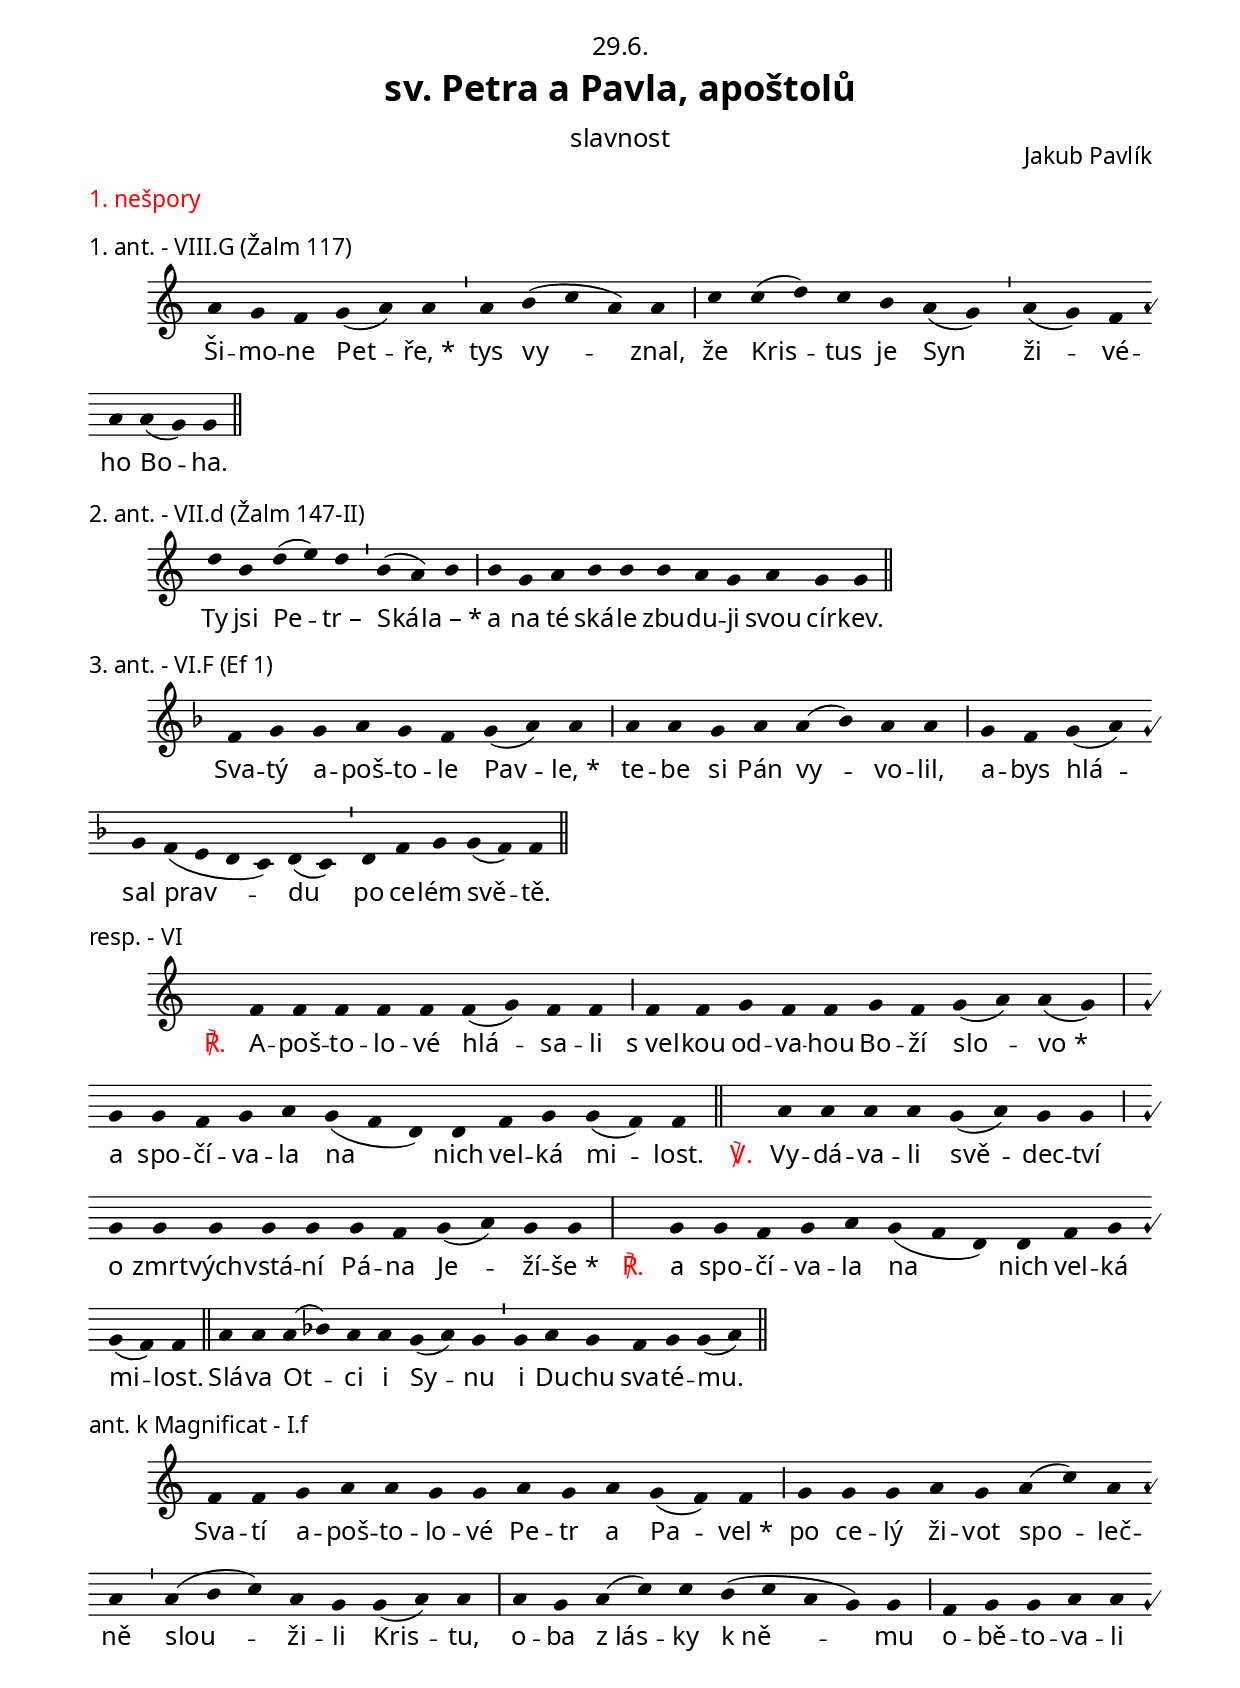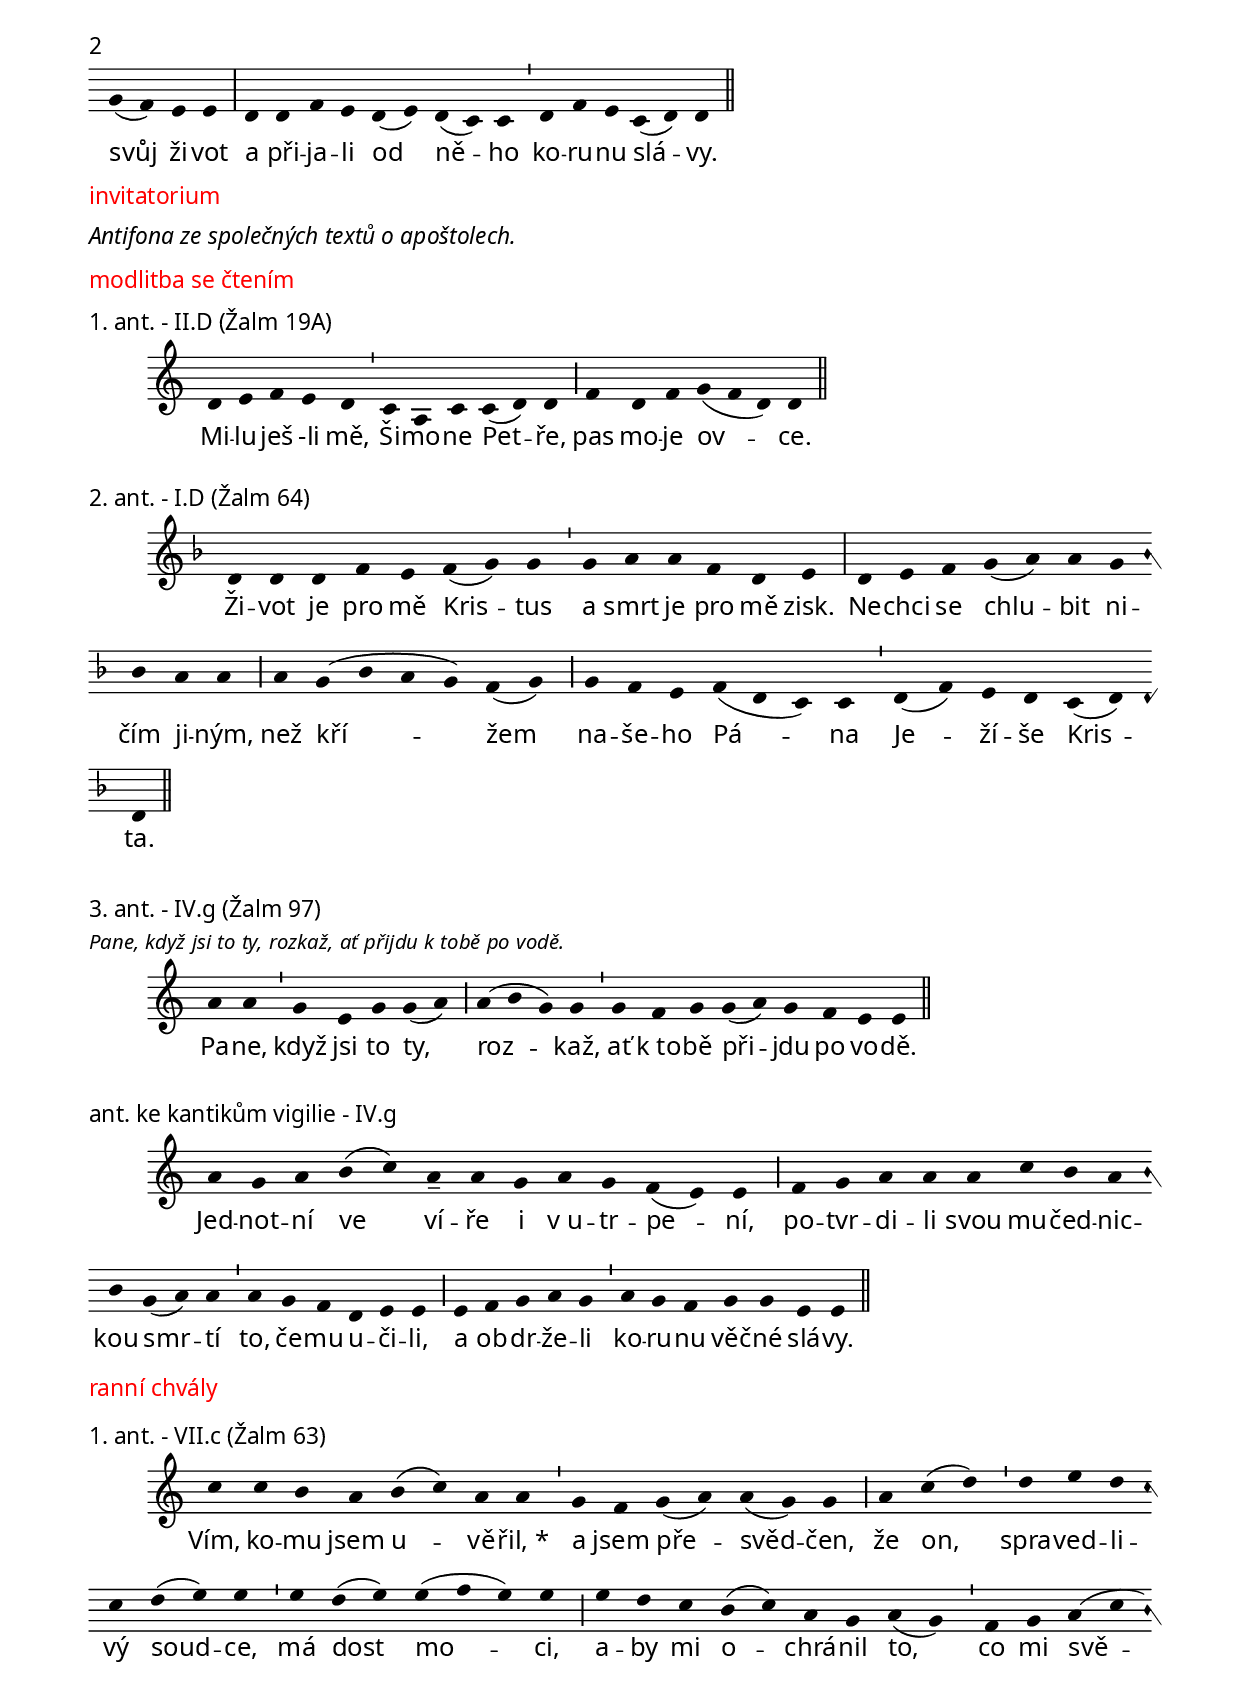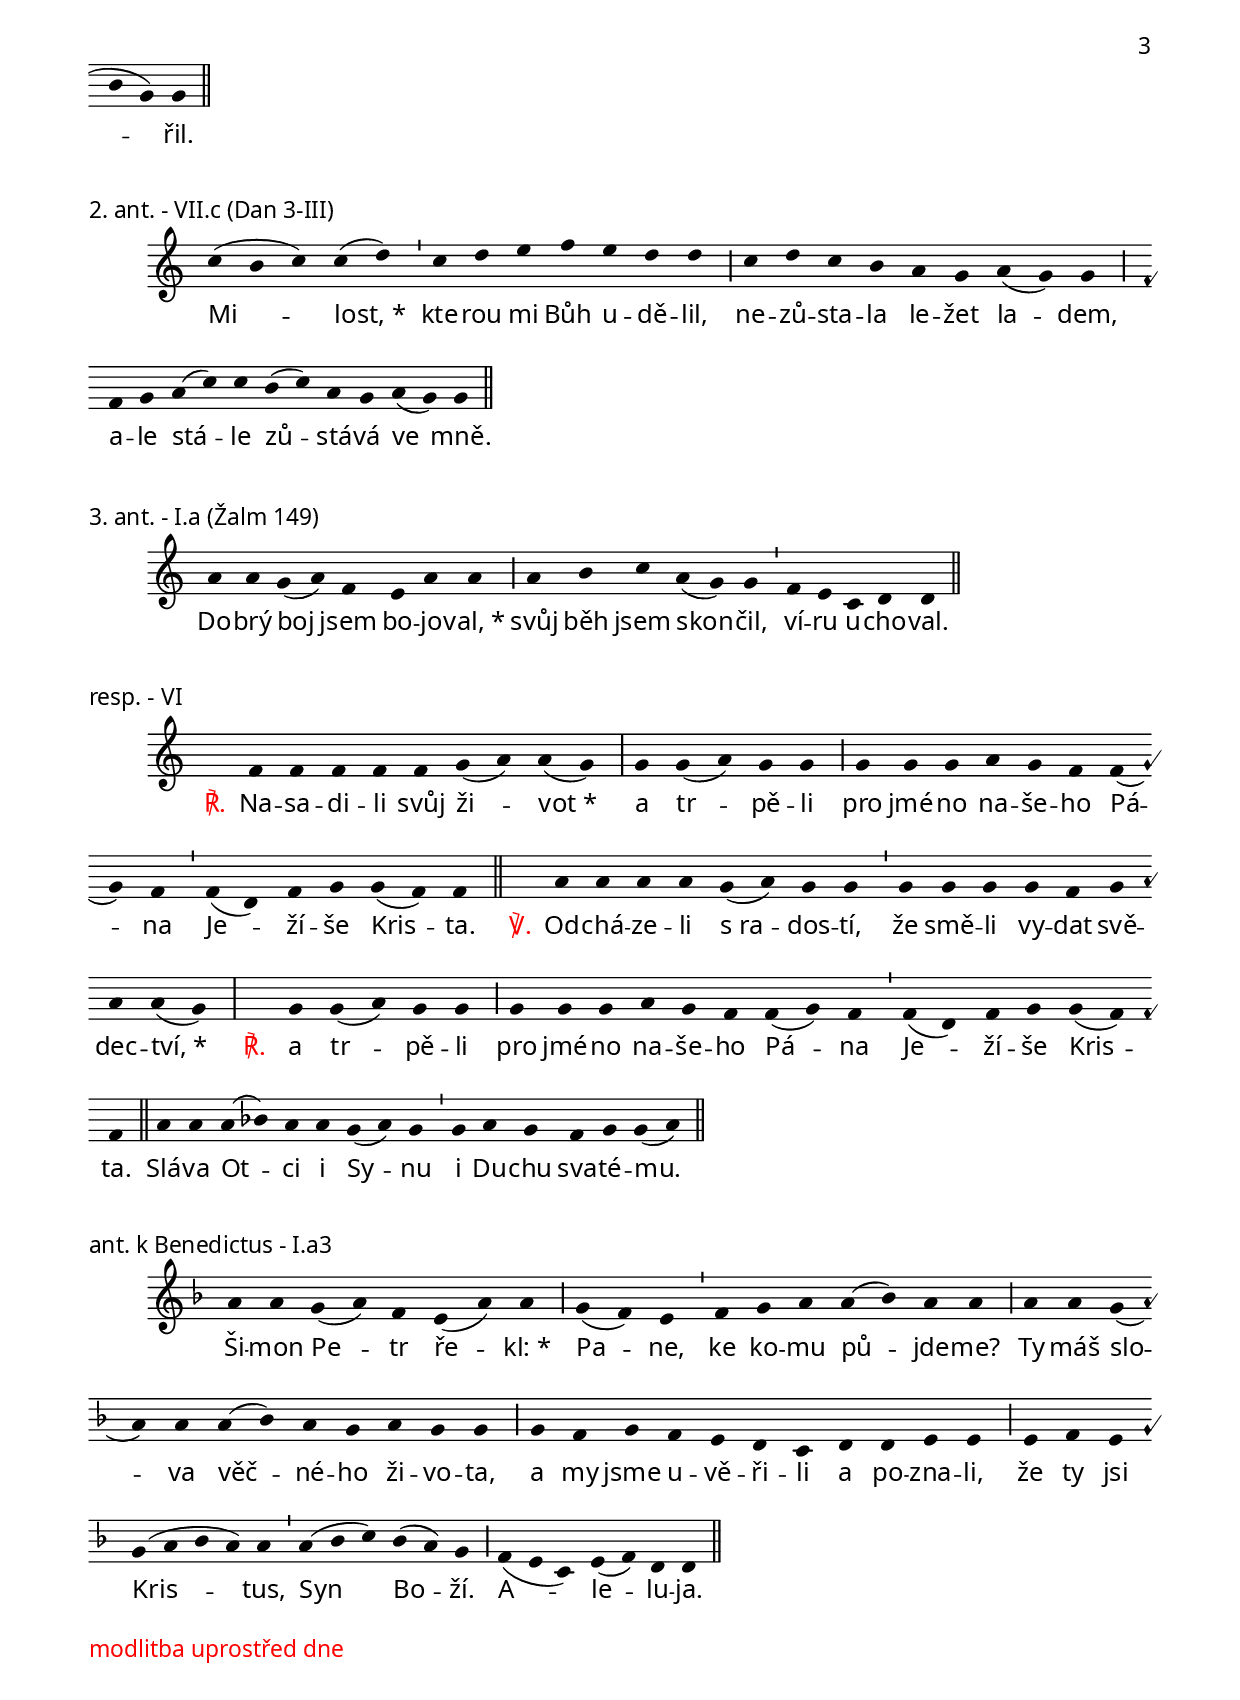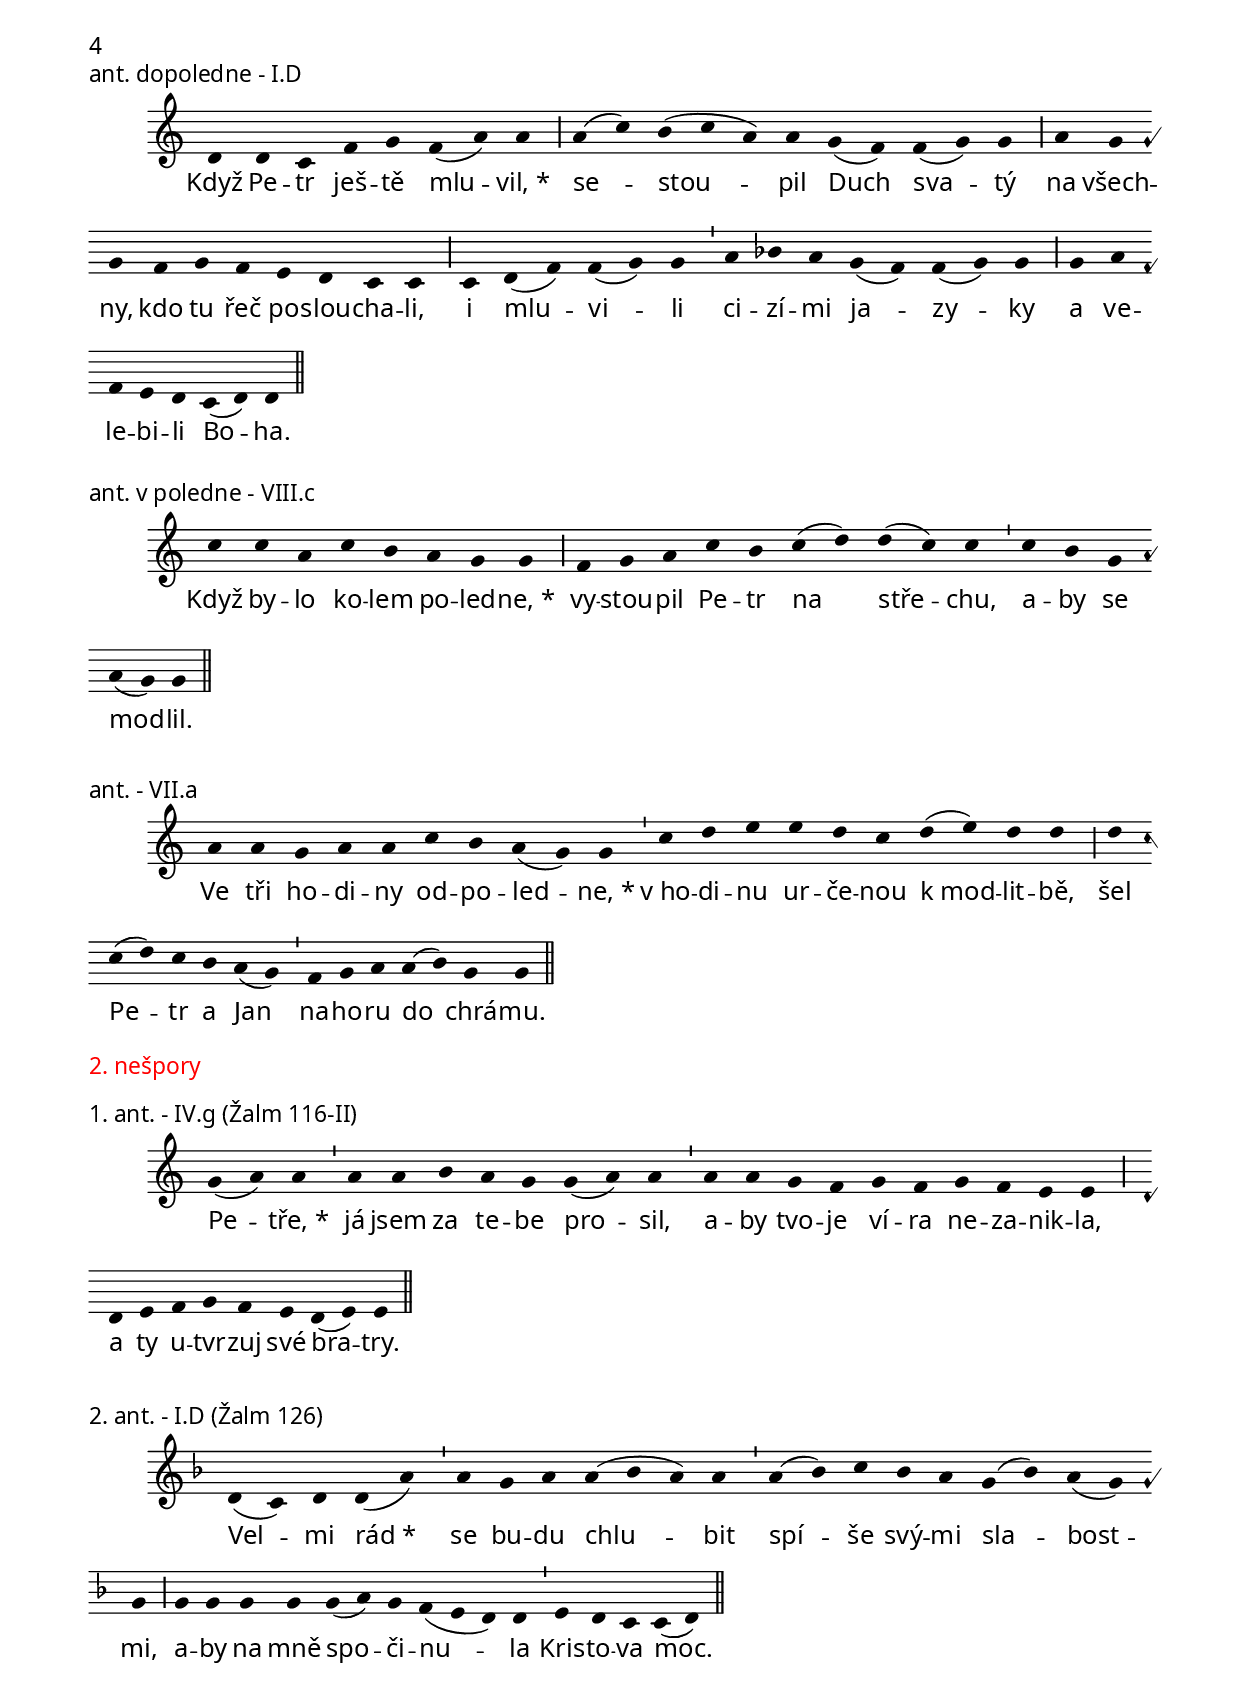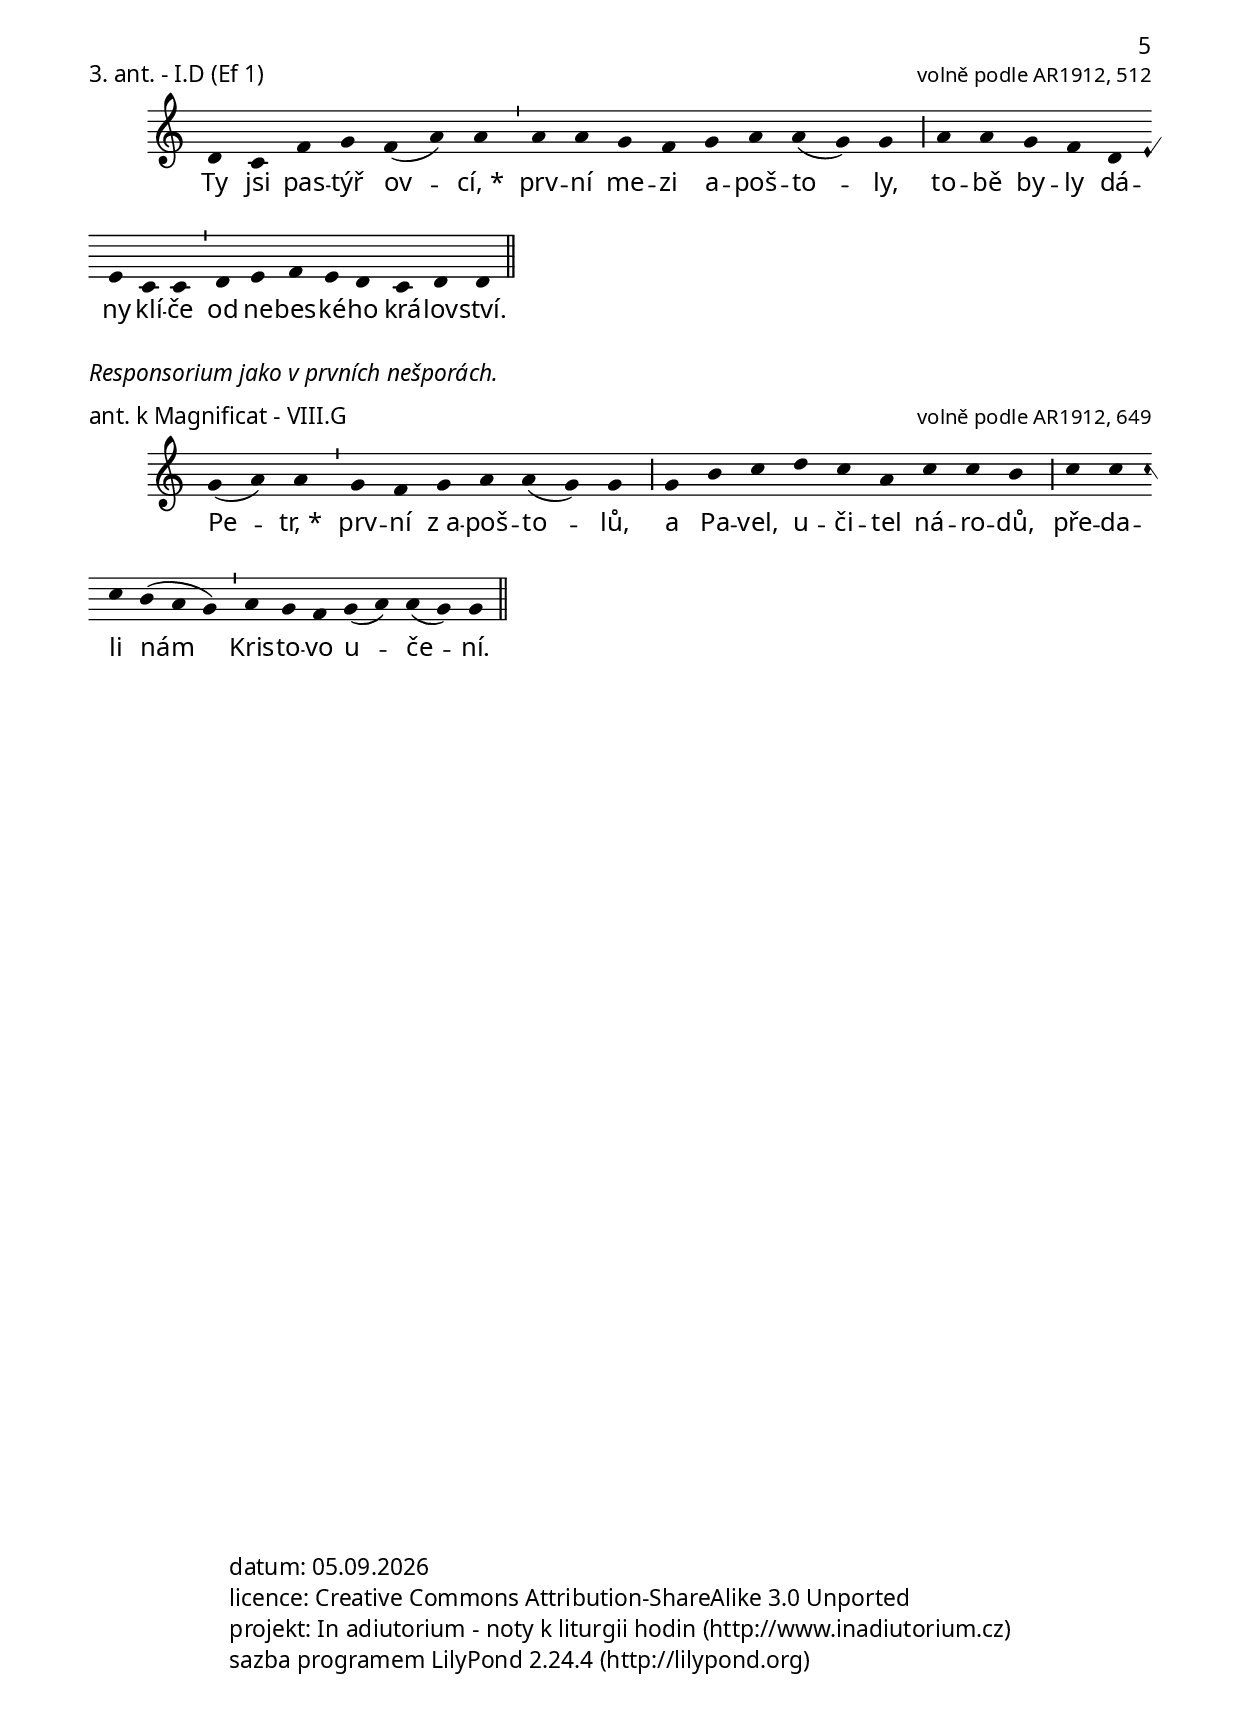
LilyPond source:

\version "2.15.37"

\include "../spolecne.ly"
\include "../dilyresponsorii.ly"

\header {
  title = \markup\titleSvatek
            "sv. Petra a Pavla, apoštolů"
            slavnost
            29.6.
  composer = "Jakub Pavlík"
}

\markup {\nadpisHodinka {"1. nešpory"}}

\score {
  \relative c'' {
    \choralniRezim
    a4 g f g( a) a \barMin
    a b( c a) a \barMaior
    c c( d) c b a( g) \barMin
    a( g) f a a( g) g \barFinalis
  }
  \addlyrics {
    Ši -- mo -- ne Pet -- ře,_*
    tys vy -- znal,
    že Kris -- tus je Syn
    ži -- vé -- ho Bo -- ha.
  }
  \header {
    quid = "1. ant."
    modus = "VIII"
    differentia = "G"
    psalmus = "Žalm 117"
    id = "1ne-a1"
    piece = \markup {\sestavTitulek}
  }
}

\score {
  \relative c'' {
    \choralniRezim
    d4 b d( e) d \barMin
    b( a) b \barMaior
    b g a b b b a g a g g \barFinalis
  }
  \addlyrics {
    Ty jsi Pe -- tr_–
    Ská -- la_–_*
    a na té ská -- le zbu -- du -- ji svou cír -- kev.
  }
  \header {
    quid = "2. ant."
    modus = "VII"
    differentia = "d"
    psalmus = "Žalm 147-II"
    id = "1ne-a2"
    piece = \markup {\sestavTitulek}
  }
}

\score {
  \relative c' {
    \choralniRezim
    \key f \major
    f4 g g a g f g( a) a \barMaior
    a a g a a( bes) a a \barMaior
    g f g( a) g f( e d c) d( c) \barMin
    d f g g( f) f \barFinalis
  }
  \addlyrics {
    Sva -- tý a -- poš -- to -- le Pav -- le,_*
    te -- be si Pán vy -- vo -- lil,
    a -- bys hlá -- sal prav -- du
    po ce -- lém svě -- tě.
  }
  \header {
    quid = "3. ant."
    modus = "VI"
    differentia = "F"
    psalmus = "Ef 1"
    id = "1ne-a3"
    piece = \markup {\sestavTitulek}
  }
}

\score {
  \relative c' {
    \choralniRezim

    % R
    \neviditelna f
    f f f f f f( g) f f \barMaior
    f f g f f g f g( a) a( g) \barMax
    g g f g a g( f d) d f g g( f) f \barFinalis
    % V
    \neviditelna a
    a4 a a a g( a) g g \barMaior
    g g g g g g f g( a) g g \barMax
    % R
    \neviditelna a
    g g f g a g( f d) d f g g( f) f \barFinalis
    % Slava
    \respVIdoxologie \barFinalis
  }
  \addlyrics {
    \Response A -- poš -- to -- lo -- vé hlá -- sa -- li
    s_vel -- kou od -- va -- hou Bo -- ží slo -- vo_*
    a spo -- čí -- va -- la na nich vel -- ká mi -- lost.
    \Verse Vy -- dá -- va -- li svě -- dec -- tví
    o zmrt -- vých -- vstá -- ní Pá -- na Je -- ží -- še_*
    \Response a spo -- čí -- va -- la na nich vel -- ká mi -- lost.
    \textRespDoxologie
  }
  \header {
    quid = "resp."
    modus = "VI"
    id = "1ne-r"
    piece = \markup {\sestavTitulekResp}
  }
}

\score {
  \relative c' {
    \choralniRezim
    f4 f g a a g g a g a g( f) f \barMaior
    g g g a g a( c) a a \barMin a( b c) a g g( a) a \barMax
    a g a( c) c b( c a g) g \barMaior f g g a a g( f) e e \barMax
    d d f e d( e) d( c) c \barMin d f e c( d) d \barFinalis
  }
  \addlyrics {
    Sva -- tí a -- poš -- to -- lo -- vé Pe -- tr a Pa -- vel_*
    po ce -- lý ži -- vot spo -- leč -- ně slou -- ži -- li Kris -- tu,
    o -- ba z_lás -- ky k_ně -- mu o -- bě -- to -- va -- li svůj ži -- vot
    a při -- ja -- li od ně -- ho ko -- ru -- nu slá -- vy.
  }
  \header {
    quid = "ant. k Magnificat"
    modus = "I"
    differentia = "f"
    psalmus = ""
    id = "1ne-amag"
    piece = \markup {\sestavTitulekBezZalmu}
  }
}

\markup {\nadpisHodinka {"invitatorium"}}

\markup\italic{Antifona ze společných textů o apoštolech.}

\markup {\nadpisHodinka {"modlitba se čtením"}}

\score {
  \relative c' {
    \choralniRezim
    d4 e f e d \barMin
    c a c c( d) d \barMaior
    f d f g( f d) d \barFinalis
  }
  \addlyrics {
    Mi -- lu -- ješ -li mě,
    Ši -- mo -- ne Pet -- ře,
    pas mo -- je ov -- ce.
  }
  \header {
    quid = "1. ant."
    modus = "II"
    differentia = "D"
    psalmus = "Žalm 19A"
    id = "mc-a1"
    piece = \markup {\sestavTitulek}
  }
}

\score {
  \relative c' {
    \choralniRezim
    \key f \major
    d4 d d f e f( g) g \barMin
    g a a f d e \barMax
    d e f g( a) a g bes a a \barMaior
    a g( bes a g) f( g) \barMaior
    g f e f( d c) c \barMin
    d( f) e d c( d) d \barFinalis
  }
  \addlyrics {
    Ži -- vot je pro mě Kris -- tus
    a smrt je pro mě zisk.
    Ne -- chci se chlu -- bit ni -- čím ji -- ným,
    než kří -- žem
    na -- še -- ho Pá -- na
    Je -- ží -- še Kris -- ta.
  }
  \header {
    quid = "2. ant."
    modus = "I"
    differentia = "D"
    psalmus = "Žalm 64"
    fial = "pust_svatytyden.ly#odpo"
    id = "mc-a2"
    piece = \markup {\sestavTitulek}
  }
}

\score {
  \relative c'' {
    \choralniRezim
    a4 a \barMin g e g g( a) \barMaior
    a( b g) g \barMin
    g f g g( a) g f e e \barFinalis
  }
  \addlyrics {
    Pa -- ne, když jsi to ty,
    roz -- kaž,
    ať k_to -- bě při -- jdu po vo -- dě.
  }
  \header {
    textus_approbatus = "Pane, když jsi to ty,
    rozkaž, ať přijdu k tobě po vodě."
    quid = "3. ant."
    modus = "IV"
    differentia = "g"
    psalmus = "Žalm 97"
    id = "mc-a3"
    piece = \markup {\sestavTitulek}
  }
}

\score {
  \relative c'' {
    \choralniRezim
    a4 g a b( c) a-- a g a g f( e) e \barMaior
    f g a a a c b a b g( a) a \barMin
    a g f d e e \barMaior
    e f g a g \barMin
    a g f g g e e \barFinalis
  }
  \addlyrics {
    Jed -- not -- ní ve ví -- ře i v_u -- tr -- pe -- ní,
    po -- tvr -- di -- li svou mu -- čed -- nic -- kou smr -- tí
    to, če -- mu u -- či -- li,
    a ob -- dr -- že -- li
    ko -- ru -- nu věč -- né slá -- vy.
  }
  \header {
    quid = "ant. ke kantikům vigilie"
    modus = "IV"
    differentia = "g"
    psalmus = ""
    id = "mc-avig"
    piece = \markup {\sestavTitulekBezZalmu}
  }
}

\markup {\nadpisHodinka {"ranní chvály"}}

\score {
  \relative c'' {
    \choralniRezim
    c4 c b a b( c) a a \barMin
    g f g( a) a( g) g \barMaior
    a c( d) \barMin d4 e d c d( e) e \barMin
    e d( e) e( f e) e \barMaior
    e d c b( c) a g a( g) \barMin f g a( c b g) g \barFinalis
  }
  \addlyrics {
    Vím, ko -- mu jsem u -- vě -- řil,_*
    a jsem pře -- svěd -- čen,
    že on, spra -- ved -- li -- vý soud -- ce,
    má dost mo -- ci,
    a -- by mi o -- chrá -- nil to, co mi svě -- řil.
  }
  \header {
    quid = "1. ant."
    modus = "VII"
    differentia = "c"
    psalmus = "Žalm 63"
    id = "rch-a1"
    piece = \markup {\sestavTitulek}
  }
}

\score {
  \relative c'' {
    \choralniRezim
    c4( b c) c( d) \barMin c d e f e d d \barMaior
    c d c b a g a( g) g \barMaior
    f g a( c) c b( c) a g a( g) g \barFinalis
  }
  \addlyrics {
    Mi -- lost,_* kte -- rou mi Bůh u -- dě -- lil,
    ne -- zů -- sta -- la le -- žet la -- dem,
    a -- le stá -- le zů -- stá -- vá ve mně.
  }
  \header {
    quid = "2. ant."
    modus = "VII"
    differentia = "c"
    psalmus = "Dan 3-III"
    id = "rch-a2"
    piece = \markup {\sestavTitulek}
  }
}

\score {
  \relative c'' {
    \choralniRezim
    a4 a g( a) f e a a \barMaior
    a b c a( g) g \barMin
    f e c d d \barFinalis
  }
  \addlyrics {
    Do -- brý boj jsem bo -- jo -- val,_*
    svůj běh jsem skon -- čil,
    ví -- ru u -- cho -- val.
  }
  \header {
    quid = "3. ant."
    modus = "I"
    differentia = "a"
    psalmus = "Žalm 149"
    id = "rch-a3"
    piece = \markup {\sestavTitulek}
  }
}

\score {
  \relative c' {
    \choralniRezim

    % R
    \neviditelna f
    f4 f f f f g( a) a( g) \barMax
    g g( a) g g \barMaior
    g g g a g f f( g) f \barMin
    f( d) f g g( f) f \barFinalis
    % V
    \neviditelna a
    a4 a a a g( a) g g \barMin
    g g g g f g a a( g) \barMax
    % R
    \neviditelna a
    g g( a) g g \barMaior
    g g g a g f f( g) f \barMin
    f( d) f g g( f) f \barFinalis
    % Slava
    \respVIdoxologie \barFinalis
  }
  \addlyrics {
    \Response Na -- sa -- di -- li svůj ži -- vot_*
    a tr -- pě -- li
    pro jmé -- no na -- še -- ho Pá -- na
    Je -- ží -- še Kris -- ta.
    \Verse Od -- chá -- ze -- li s_ra -- dos -- tí,
    že smě -- li vy -- dat svě -- dec -- tví,_*
    \Response a tr -- pě -- li
    pro jmé -- no na -- še -- ho Pá -- na
    Je -- ží -- še Kris -- ta.
    \textRespDoxologie
  }
  \header {
    quid = "resp."
    modus = "VI"
    id = "rch-r"
    piece = \markup {\sestavTitulekResp}
  }
}

\score {
  \relative c'' {
    \key f \major
    \choralniRezim
    a4 a g( a) f e( a) a \barMaior
    g( f) e \barMin f g a a( bes) a a \barMaior
    a a g( a) a a( bes) a g a g g \barMaior
    g f g f e d c d d e e \barMaior
    e f e g( a bes a) a \barMin a( bes c) bes( a) g \barMaior
    f( e c) e( f) d d \barFinalis
  }
  \addlyrics {
    Ši -- mon Pe -- tr ře -- kl:_*
    % Je to spravne prelozene? Neni lepsi "Ke komu bychom sli?"
    Pa -- ne, ke ko -- mu pů -- jde -- me?
    Ty máš slo -- va věč -- né -- ho ži -- vo -- ta,
    a my jsme u -- vě -- ři -- li a po -- zna -- li,
    že ty jsi Kris -- tus, Syn Bo -- ží.
    A -- le -- lu -- ja.
  }
  \header {
    quid = "ant. k Benedictus"
    modus = "I"
    differentia = "a3"
    psalmus = ""
    id = "rch-aben"
    piece = \markup {\sestavTitulekBezZalmu}
  }
}

\markup {\nadpisHodinka {"modlitba uprostřed dne"}}

\score {
  \relative c' {
    \choralniRezim
    d4 d c f g f( a) a \barMaior
    a( c) b( c a) a g( f) f( g) g \barMaior
    a g g f g f e d c c \barMaior
    c d( f) f( g) g \barMin a bes a g( f) f( g) g \barMaior
    g a f e d c( d) d \barFinalis
  }
  \addlyrics {
    Když Pe -- tr ješ -- tě mlu -- vil,_*
    se -- stou -- pil Duch sva -- tý
    na všech -- ny, kdo tu řeč po -- slou -- cha -- li,
    i mlu -- vi -- li ci -- zí -- mi ja -- zy -- ky
    a ve -- le -- bi -- li Bo -- ha.
  }
  \header {
    quid = "ant. dopoledne"
    modus = "I"
    differentia = "D"
    psalmus = ""
    id = "tercie"
    piece = \markup {\sestavTitulekBezZalmu}
  }
}

\score {
  \relative c'' {
    \choralniRezim
    c4 c a c b a g g \barMaior
    f g a c b c( d) d( c) c \barMin
    c b g a( g) g \barFinalis
  }
  \addlyrics {
    Když by -- lo ko -- lem po -- led -- ne,_*
    vy -- stou -- pil Pe -- tr na stře -- chu,
    a -- by se mod -- lil.
  }
  \header {
    quid = "ant. v poledne"
    modus = "VIII"
    differentia = "c"
    psalmus = ""
    id = "sexta"
    piece = \markup {\sestavTitulekBezZalmu}
  }
}

\score {
  \relative c'' {
    \choralniRezim
    a4 a g a a c b a( g) g \barMin
    c d e e d c d( e) d d \barMaior
    d c( d) c b a( g) \barMin f g a a( b) g g \barFinalis
  }
  \addlyrics {
    Ve tři ho -- di -- ny od -- po -- led -- ne,_*
    v_ho -- di -- nu ur -- če -- nou k_mod -- lit -- bě,
    šel Pe -- tr a Jan na -- ho -- ru do chrá -- mu.
  }
  \header {
    quid = "ant."
    modus = "VII"
    differentia = "a"
    psalmus = ""
    id = "nona"
    piece = \markup {\sestavTitulekBezZalmu}
  }
}

\markup {\nadpisHodinka {"2. nešpory"}}

\score {
  \relative c'' {
    \choralniRezim
    g4( a) a \barMin a a b a g g( a) a \barMin
    a a g f g f g f e e \barMaior
    d e f g f e d( e) e \barFinalis
  }
  \addlyrics {
    Pe -- tře,_* já jsem za te -- be pro -- sil,
    a -- by tvo -- je ví -- ra ne -- za -- nik -- la,
    a ty u -- tvr -- zuj své bra -- try.
  }
  \header {
    quid = "1. ant."
    modus = "IV"
    differentia = "g"
    psalmus = "Žalm 116-II"
    id = "2ne-a1"
    piece = \markup {\sestavTitulek}
  }
}

\score {
  \relative c' {
    \choralniRezim
    \key f \major
    d4( c) d d( a') \barMin a g a a( bes a) a \barMin a( bes) c bes a g( bes) a( g) g \barMaior
    g g g g g( a) g f( e d) d \barMin e d c c( d) \barFinalis
  }
  \addlyrics {
    Vel -- mi rád_* se bu -- du chlu -- bit spí -- še svý -- mi sla -- bost -- mi,
    a -- by na mně spo -- či -- nu -- la Kris -- to -- va moc.
  }
  \header {
    quid = "2. ant."
    modus = "I"
    differentia = "D"
    psalmus = "Žalm 126"
    id = "2ne-a2"
    piece = \markup {\sestavTitulek}
  }
}

\score {
  \relative c' {
    \choralniRezim
    d4 c f g f( a) a \barMin
    a a g f g a a( g) g \barMaior
    a a g f d e c c \barMin
    d e f e d c d d \barFinalis
  }
  \addlyrics {
    Ty jsi pas -- týř ov -- cí,_*
    prv -- ní me -- zi a -- poš -- to -- ly,
    to -- bě by -- ly dá -- ny klí -- če
    od ne -- bes -- ké -- ho krá -- lov -- ství.
  }
  \header {
    fons_externus = "volně podle AR1912, 512"
    quid = "3. ant."
    modus = "I"
    differentia = "D"
    psalmus = "Ef 1"
    fial = "sanktoral/0222petruvstolec.ly#ne-amag"
    id = "2ne-a3"
    piece = \markup {\sestavTitulek}
  }
}

\markup\italic{Responsorium jako v prvních nešporách.}

\score {
  \relative c'' {
    \choralniRezim
    g4( a) a \barMin g f g a a( g) g \barMaior
    g b c d c a c c b \barMaior
    c c c b( a g) \barMin a g f g( a) a( g) g \barFinalis
  }
  \addlyrics {
    Pe -- tr,_* prv -- ní z_a -- poš -- to -- lů,
    a Pa -- vel, u -- či -- tel ná -- ro -- dů,
    pře -- da -- li nám Kris -- to -- vo u -- če -- ní.
  }
  \header {
    fons_externus = "volně podle AR1912, 649"
    quid = "ant. k Magnificat"
    modus = "VIII"
    differentia = "G"
    psalmus = ""
    id = "2ne-amag"
    piece = \markup {\sestavTitulekBezZalmu}
  }
}